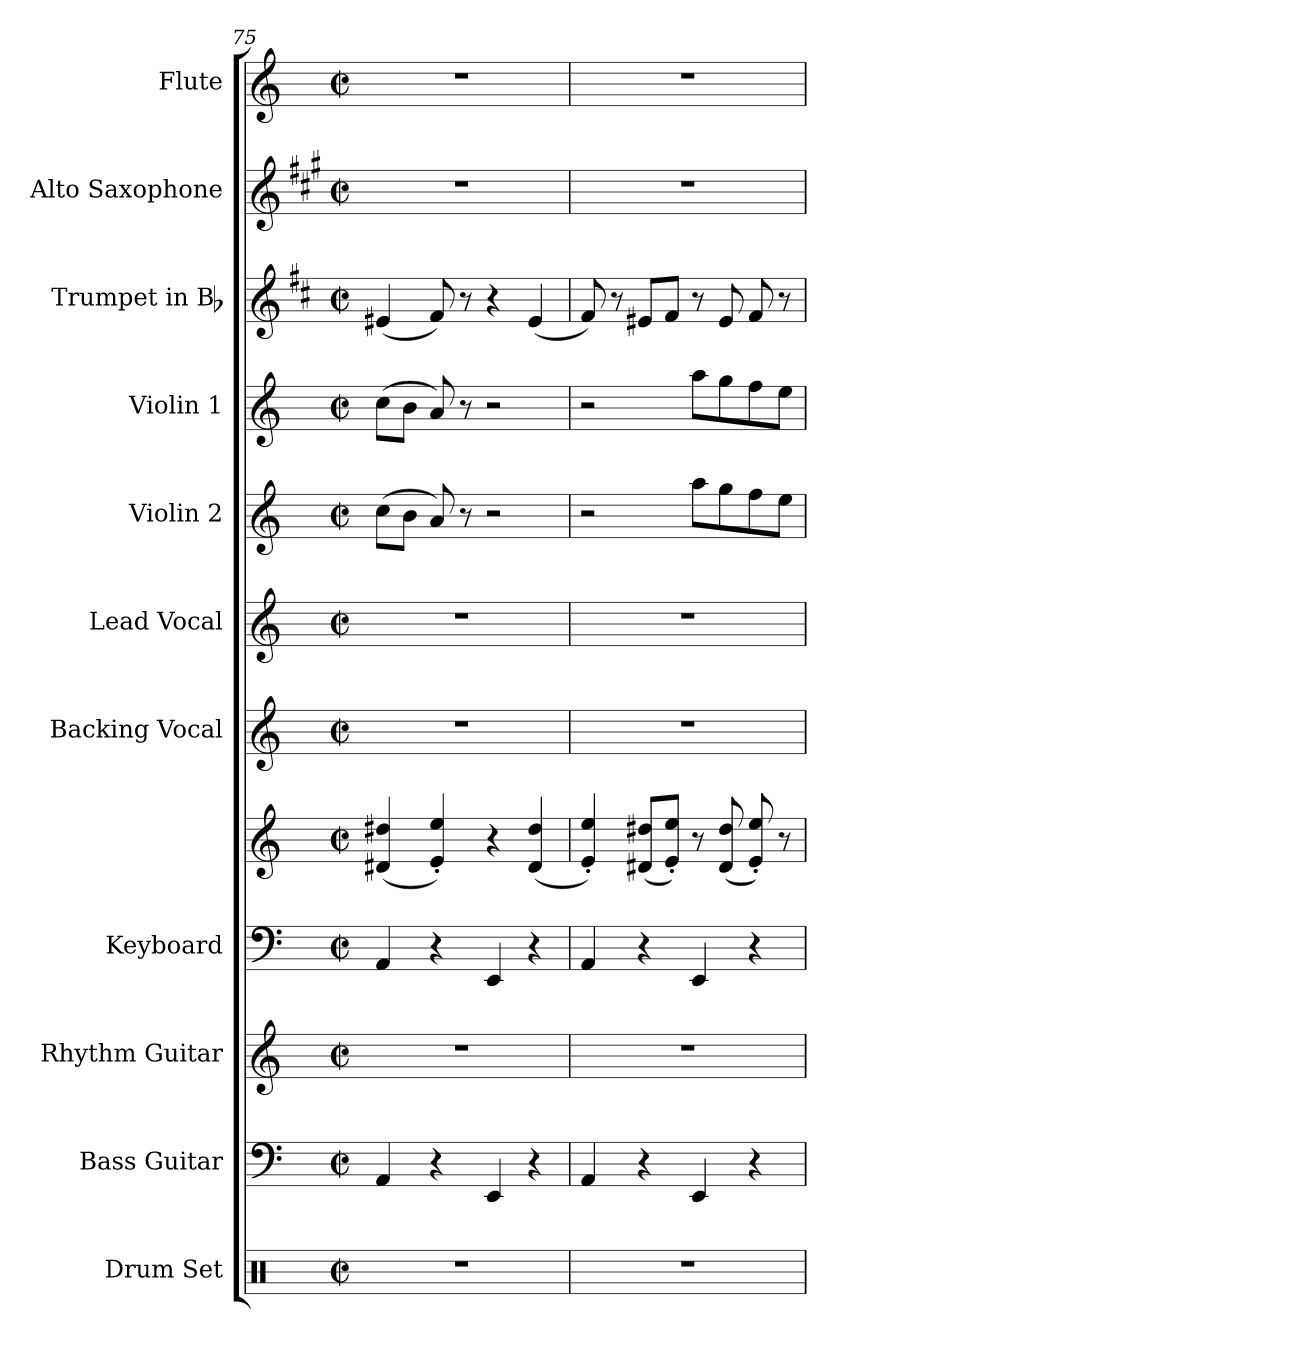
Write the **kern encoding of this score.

**kern	**kern	**kern	**kern	**kern	**kern	**kern	**kern	**kern	**kern	**kern	**kern
*part11	*part10	*part9	*part8	*part8	*part7	*part6	*part5	*part4	*part3	*part2	*part1
*staff12	*staff11	*staff10	*staff9	*staff8	*staff7	*staff6	*staff5	*staff4	*staff3	*staff2	*staff1
*I"Drum Set	*I"Bass Guitar	*I"Rhythm Guitar	*I"Keyboard	*	*I"Backing Vocal	*I"Lead Vocal	*I"Violin 2	*I"Violin 1	*I"Trumpet in Bb	*I"Alto Saxophone	*I"Flute
*I'Dr.	*I'Bass	*I'Rhy.	*I'Kbd.	*	*	*	*I'Vln. 2	*I'Vln. 1	*I'Tpt.	*I'Alto Sax.	*I'Fl.
*clefX	*clefF4	*clefG2	*clefF4	*clefG2	*clefG2	*clefG2	*clefG2	*clefG2	*clefG2	*clefG2	*clefG2
*	*ITrd7c12	*ITrd7c12	*	*	*	*	*	*	*ITrd1c2	*ITrd5c9	*
*k[]	*k[]	*k[]	*k[]	*k[]	*k[]	*k[]	*k[]	*k[]	*k[]	*k[]	*k[]
*C:	*C:	*C:	*C:	*C:	*C:	*C:	*C:	*C:	*C:	*C:	*C:
*M2/2	*M2/2	*M2/2	*M2/2	*M2/2	*M2/2	*M2/2	*M2/2	*M2/2	*M2/2	*M2/2	*M2/2
*met(c|)	*met(c|)	*met(c|)	*met(c|)	*met(c|)	*met(c|)	*met(c|)	*met(c|)	*met(c|)	*met(c|)	*met(c|)	*met(c|)
=75	=75	=75	=75	=75	=75	=75	=75	=75	=75	=75	=75
1r	4AAAi/	1r	4AAi/	(4d#Xi/ 4dd#Xi	1r	1r	(8cci\L	(8cci\L	(4d#Xi/	1r	1r
.	.	.	.	.	.	.	8bi\J	8bi\J	.	.	.
.	4r	.	4r	4ei/' 4eei')	.	.	8ai/)	8ai/)	8ei/)	.	.
.	.	.	.	.	.	.	8r	8r	8r	.	.
.	4EEEi/	.	4EEi/	4r	.	.	2r	2r	4r	.	.
.	4r	.	4r	(4d#i/ 4dd#i	.	.	.	.	(4d#i/	.	.
=76	=76	=76	=76	=76	=76	=76	=76	=76	=76	=76	=76
1r	4AAAi/	1r	4AAi/	4ei/' 4eei')	1r	1r	2r	2r	8ei/)	1r	1r
.	.	.	.	.	.	.	.	.	8r	.	.
.	4r	.	4r	(8d#Xi/ 8dd#XiL	.	.	.	.	8d#Xi/L	.	.
.	.	.	.	8ei/' 8eei'J)	.	.	.	.	8ei/J	.	.
.	4EEEi/	.	4EEi/	8r	.	.	8aai\L	8aai\L	8r	.	.
.	.	.	.	(8d#i/ 8dd#i	.	.	8ggi\	8ggi\	8d#i/	.	.
.	4r	.	4r	8ei/' 8eei')	.	.	8ffi\	8ffi\	8ei/	.	.
.	.	.	.	8r	.	.	8eei\J	8eei\J	8r	.	.
=	=	=	=	=	=	=	=	=	=	=	=
*-	*-	*-	*-	*-	*-	*-	*-	*-	*-	*-	*-
